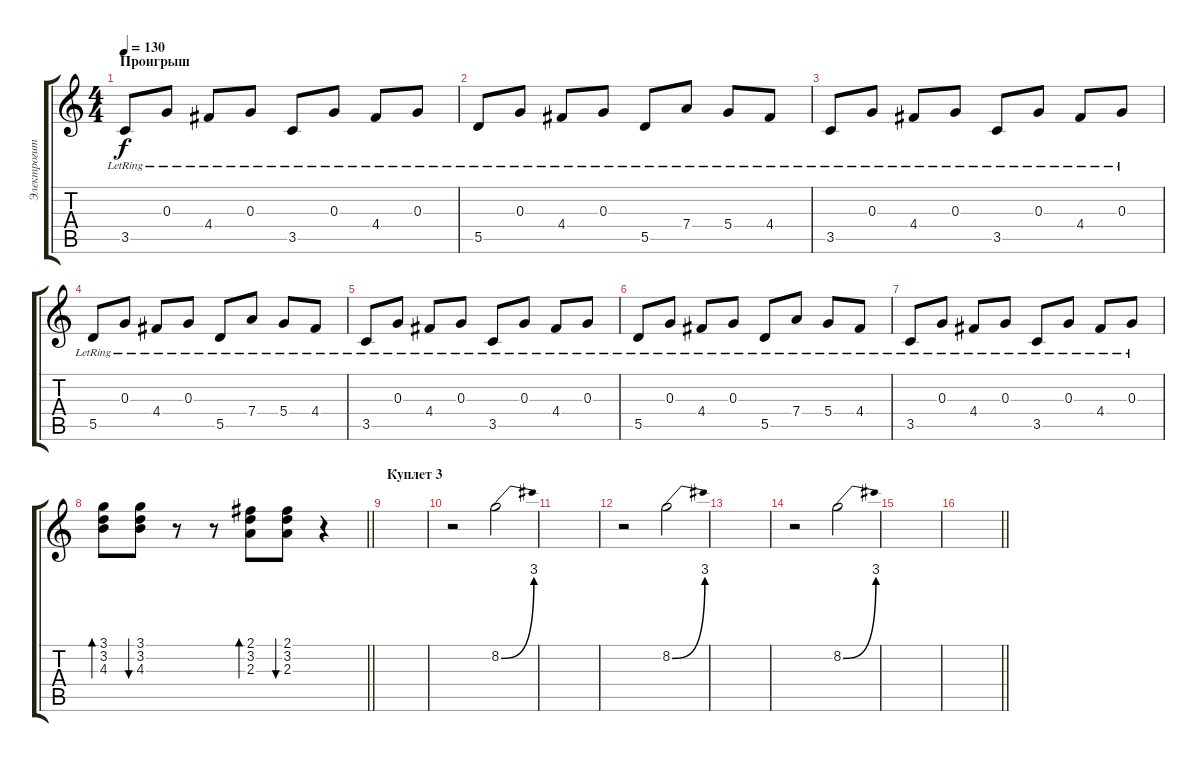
\track ("Электрогит" "Электрогит") {instrument electricguitarclean}
\staff {score tabs}
\tuning (E4 B3 G3 D3 A2 E2) {hide}
\ts (4 4)
\section ("" "Проигрыш")
\tempo 130
\clef g2
\ks c
3.5{lr}.8{dy f} 0.3{lr}.8 4.4{lr}.8 0.3{lr}.8 3.5{lr}.8 0.3{lr}.8 4.4{lr}.8 0.3{lr}.8 |
5.5{lr}.8 0.3{lr}.8 4.4{lr}.8 0.3{lr}.8 5.5{lr}.8 7.4{lr}.8 5.4{lr}.8 4.4{lr}.8 |
3.5{lr}.8 0.3{lr}.8 4.4{lr}.8 0.3{lr}.8 3.5{lr}.8 0.3{lr}.8 4.4{lr}.8 0.3{lr}.8 |
5.5{lr}.8 0.3{lr}.8 4.4{lr}.8 0.3{lr}.8 5.5{lr}.8 7.4{lr}.8 5.4{lr}.8 4.4{lr}.8 |
3.5{lr}.8 0.3{lr}.8 4.4{lr}.8 0.3{lr}.8 3.5{lr}.8 0.3{lr}.8 4.4{lr}.8 0.3{lr}.8 |
5.5{lr}.8 0.3{lr}.8 4.4{lr}.8 0.3{lr}.8 5.5{lr}.8 7.4{lr}.8 5.4{lr}.8 4.4{lr}.8 |
3.5{lr}.8 0.3{lr}.8 4.4{lr}.8 0.3{lr}.8 3.5{lr}.8 0.3{lr}.8 4.4{lr}.8 0.3{lr}.8 |
\barLineRight lightlight
(3.1 3.2 4.3).8{bd 60} (3.1 3.2 4.3).8{bu 60} r.8 r.8 (2.1 3.2 2.3).8{bd 60} (2.1 3.2 2.3).8{bu 60} r.4 |
\section ("" "Куплет 3")
|
r.2 8.2{be (bend 0 0 60 12)}.2 |
|
r.2 8.2{be (bend 0 0 60 12)}.2 |
|
r.2 8.2{be (bend 0 0 60 12)}.2 |
|
\barLineRight lightlight
